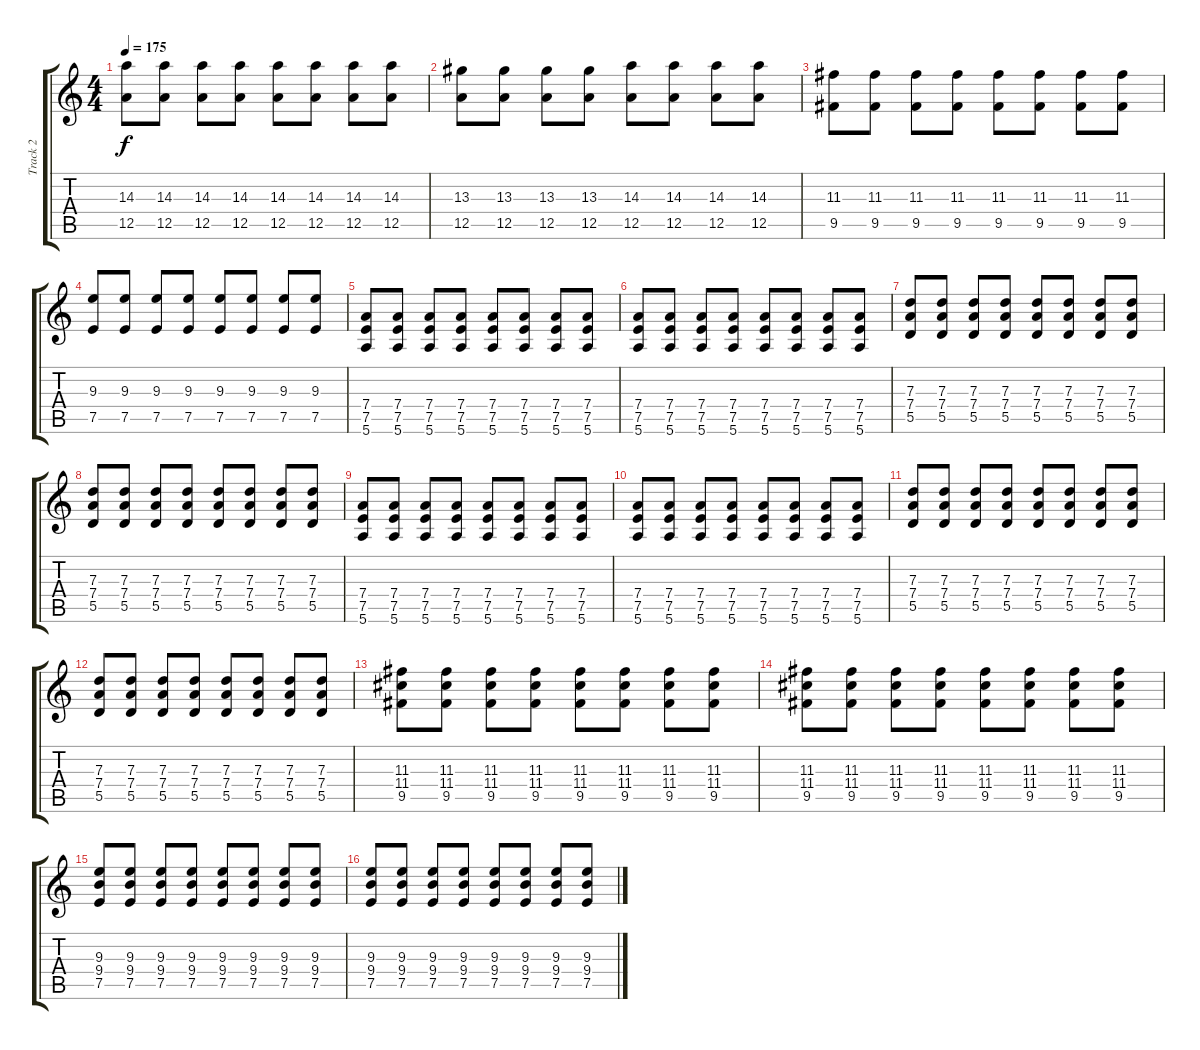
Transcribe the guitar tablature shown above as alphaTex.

\track ("Track 2" "Track 2") {instrument overdrivenguitar}
\staff {score tabs}
\tuning (E4 B3 G3 D3 A2 E2) {hide}
\ts (4 4)
\tempo 175
\clef g2
\ks c
(14.3 12.5).8{dy f} (14.3 12.5).8 (14.3 12.5).8 (14.3 12.5).8 (14.3 12.5).8 (14.3 12.5).8 (14.3 12.5).8 (14.3 12.5).8 |
(13.3 12.5).8 (13.3 12.5).8 (13.3 12.5).8 (13.3 12.5).8 (14.3 12.5).8 (14.3 12.5).8 (14.3 12.5).8 (14.3 12.5).8 |
(11.3 9.5).8 (11.3 9.5).8 (11.3 9.5).8 (11.3 9.5).8 (11.3 9.5).8 (11.3 9.5).8 (11.3 9.5).8 (11.3 9.5).8 |
(9.3 7.5).8 (9.3 7.5).8 (9.3 7.5).8 (9.3 7.5).8 (9.3 7.5).8 (9.3 7.5).8 (9.3 7.5).8 (9.3 7.5).8 |
(7.4 7.5 5.6).8 (7.4 7.5 5.6).8 (7.4 7.5 5.6).8 (7.4 7.5 5.6).8 (7.4 7.5 5.6).8 (7.4 7.5 5.6).8 (7.4 7.5 5.6).8 (7.4 7.5 5.6).8 |
(7.4 7.5 5.6).8 (7.4 7.5 5.6).8 (7.4 7.5 5.6).8 (7.4 7.5 5.6).8 (7.4 7.5 5.6).8 (7.4 7.5 5.6).8 (7.4 7.5 5.6).8 (7.4 7.5 5.6).8 |
(7.3 7.4 5.5).8 (7.3 7.4 5.5).8 (7.3 7.4 5.5).8 (7.3 7.4 5.5).8 (7.3 7.4 5.5).8 (7.3 7.4 5.5).8 (7.3 7.4 5.5).8 (7.3 7.4 5.5).8 |
(7.3 7.4 5.5).8 (7.3 7.4 5.5).8 (7.3 7.4 5.5).8 (7.3 7.4 5.5).8 (7.3 7.4 5.5).8 (7.3 7.4 5.5).8 (7.3 7.4 5.5).8 (7.3 7.4 5.5).8 |
(7.4 7.5 5.6).8 (7.4 7.5 5.6).8 (7.4 7.5 5.6).8 (7.4 7.5 5.6).8 (7.4 7.5 5.6).8 (7.4 7.5 5.6).8 (7.4 7.5 5.6).8 (7.4 7.5 5.6).8 |
(7.4 7.5 5.6).8 (7.4 7.5 5.6).8 (7.4 7.5 5.6).8 (7.4 7.5 5.6).8 (7.4 7.5 5.6).8 (7.4 7.5 5.6).8 (7.4 7.5 5.6).8 (7.4 7.5 5.6).8 |
(7.3 7.4 5.5).8 (7.3 7.4 5.5).8 (7.3 7.4 5.5).8 (7.3 7.4 5.5).8 (7.3 7.4 5.5).8 (7.3 7.4 5.5).8 (7.3 7.4 5.5).8 (7.3 7.4 5.5).8 |
(7.3 7.4 5.5).8 (7.3 7.4 5.5).8 (7.3 7.4 5.5).8 (7.3 7.4 5.5).8 (7.3 7.4 5.5).8 (7.3 7.4 5.5).8 (7.3 7.4 5.5).8 (7.3 7.4 5.5).8 |
(11.3 11.4 9.5).8 (11.3 11.4 9.5).8 (11.3 11.4 9.5).8 (11.3 11.4 9.5).8 (11.3 11.4 9.5).8 (11.3 11.4 9.5).8 (11.3 11.4 9.5).8 (11.3 11.4 9.5).8 |
(11.3 11.4 9.5).8 (11.3 11.4 9.5).8 (11.3 11.4 9.5).8 (11.3 11.4 9.5).8 (11.3 11.4 9.5).8 (11.3 11.4 9.5).8 (11.3 11.4 9.5).8 (11.3 11.4 9.5).8 |
(9.3 9.4 7.5).8 (9.3 9.4 7.5).8 (9.3 9.4 7.5).8 (9.3 9.4 7.5).8 (9.3 9.4 7.5).8 (9.3 9.4 7.5).8 (9.3 9.4 7.5).8 (9.3 9.4 7.5).8 |
(9.3 9.4 7.5).8 (9.3 9.4 7.5).8 (9.3 9.4 7.5).8 (9.3 9.4 7.5).8 (9.3 9.4 7.5).8 (9.3 9.4 7.5).8 (9.3 9.4 7.5).8 (9.3 9.4 7.5).8
